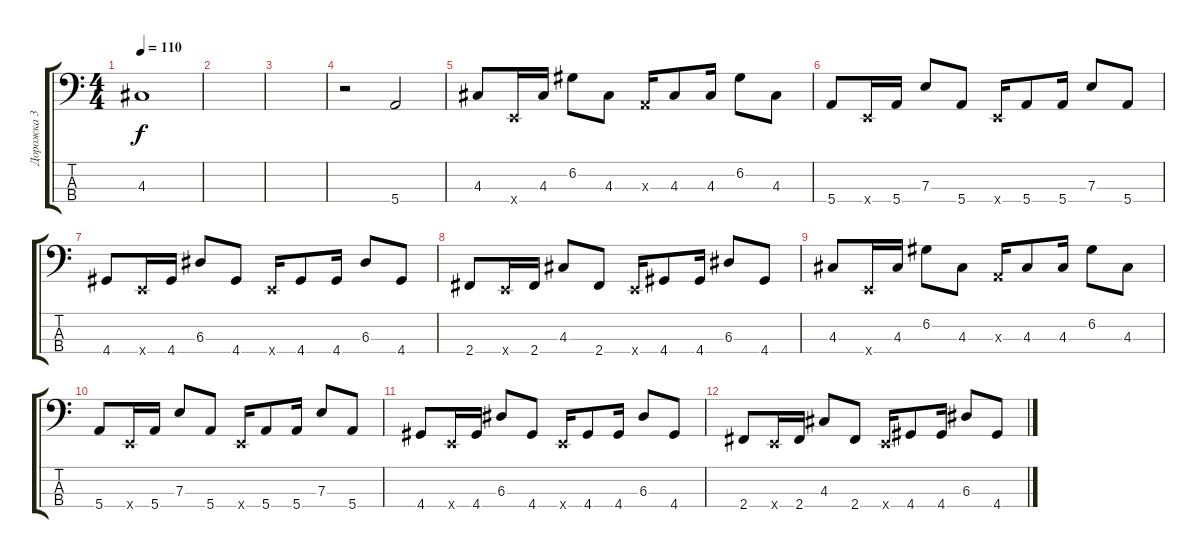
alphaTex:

\track ("Дорожка 3" "Дорожка 3") {instrument electricbasspick}
\staff {score tabs}
\tuning (G2 D2 A1 E1) {hide}
\ts (4 4)
\tempo 110
\clef f4
\ks c
4.3.1{dy f} |
|
|
r.2 5.4.2 |
4.3.8 0.4{x}.16 4.3.16 6.2.8 4.3.8 0.3{x}.16 4.3.8 4.3.16 6.2.8 4.3.8 |
5.4.8 0.4{x}.16 5.4.16 7.3.8 5.4.8 0.4{x}.16 5.4.8 5.4.16 7.3.8 5.4.8 |
4.4.8 0.4{x}.16 4.4.16 6.3.8 4.4.8 0.4{x}.16 4.4.8 4.4.16 6.3.8 4.4.8 |
2.4.8 0.4{x}.16 2.4.16 4.3.8 2.4.8 0.4{x}.16 4.4.8 4.4.16 6.3.8 4.4.8 |
4.3.8 0.4{x}.16 4.3.16 6.2.8 4.3.8 0.3{x}.16 4.3.8 4.3.16 6.2.8 4.3.8 |
5.4.8 0.4{x}.16 5.4.16 7.3.8 5.4.8 0.4{x}.16 5.4.8 5.4.16 7.3.8 5.4.8 |
4.4.8 0.4{x}.16 4.4.16 6.3.8 4.4.8 0.4{x}.16 4.4.8 4.4.16 6.3.8 4.4.8 |
2.4.8 0.4{x}.16 2.4.16 4.3.8 2.4.8 0.4{x}.16 4.4.8 4.4.16 6.3.8 4.4.8
